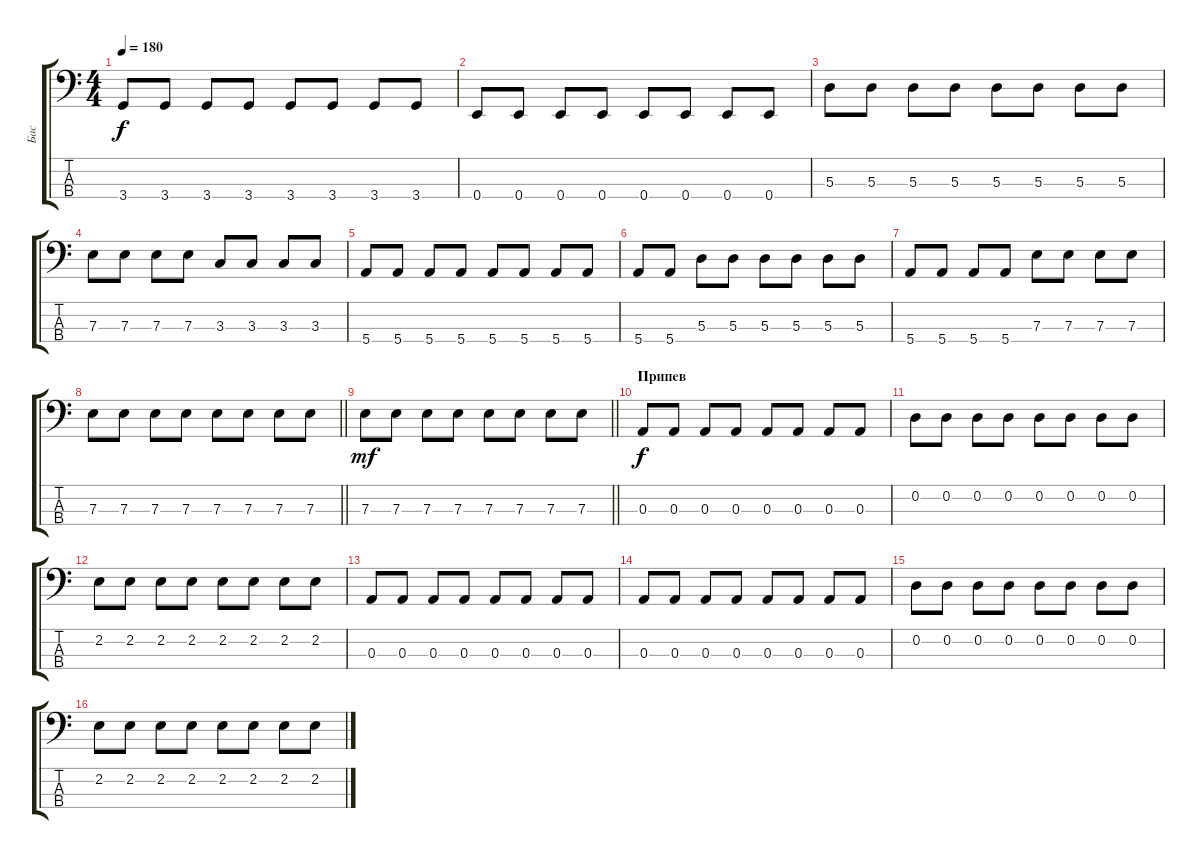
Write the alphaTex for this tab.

\track ("Бас" "Бас") {instrument electricbassfinger}
\staff {score tabs}
\tuning (G2 D2 A1 E1) {hide}
\ts (4 4)
\tempo 180
\clef f4
\ks c
3.4.8{dy f} 3.4.8 3.4.8 3.4.8 3.4.8 3.4.8 3.4.8 3.4.8 |
0.4.8 0.4.8 0.4.8 0.4.8 0.4.8 0.4.8 0.4.8 0.4.8 |
5.3.8 5.3.8 5.3.8 5.3.8 5.3.8 5.3.8 5.3.8 5.3.8 |
7.3.8 7.3.8 7.3.8 7.3.8 3.3.8 3.3.8 3.3.8 3.3.8 |
5.4.8 5.4.8 5.4.8 5.4.8 5.4.8 5.4.8 5.4.8 5.4.8 |
5.4.8 5.4.8 5.3.8 5.3.8 5.3.8 5.3.8 5.3.8 5.3.8 |
5.4.8 5.4.8 5.4.8 5.4.8 7.3.8 7.3.8 7.3.8 7.3.8 |
\barLineRight lightlight
7.3.8 7.3.8 7.3.8 7.3.8 7.3.8 7.3.8 7.3.8 7.3.8 |
\barLineRight lightlight
7.3.8{dy mf} 7.3.8 7.3.8 7.3.8 7.3.8 7.3.8 7.3.8 7.3.8 |
\section ("" "Припев")
0.3.8{dy f} 0.3.8 0.3.8 0.3.8 0.3.8 0.3.8 0.3.8 0.3.8 |
0.2.8 0.2.8 0.2.8 0.2.8 0.2.8 0.2.8 0.2.8 0.2.8 |
2.2.8 2.2.8 2.2.8 2.2.8 2.2.8 2.2.8 2.2.8 2.2.8 |
0.3.8 0.3.8 0.3.8 0.3.8 0.3.8 0.3.8 0.3.8 0.3.8 |
0.3.8 0.3.8 0.3.8 0.3.8 0.3.8 0.3.8 0.3.8 0.3.8 |
0.2.8 0.2.8 0.2.8 0.2.8 0.2.8 0.2.8 0.2.8 0.2.8 |
2.2.8 2.2.8 2.2.8 2.2.8 2.2.8 2.2.8 2.2.8 2.2.8
